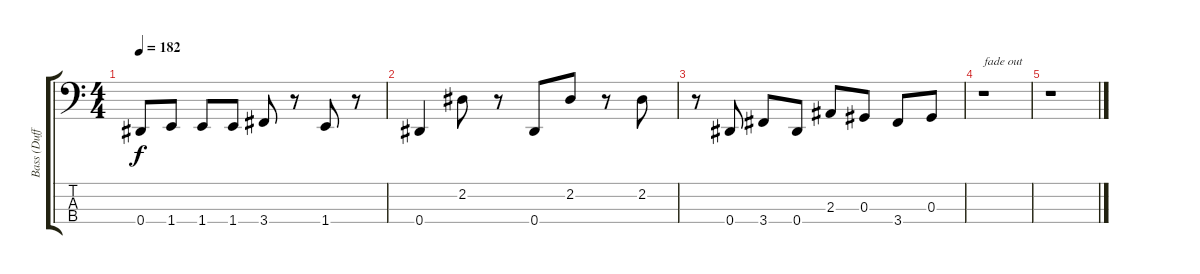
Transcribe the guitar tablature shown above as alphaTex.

\track ("Bass (Duff)" "Bass (Duff") {instrument electricbasspick}
\staff {score tabs}
\tuning (Gb2 Db2 Ab1 Eb1) {hide}
\ts (4 4)
\tempo 182
\clef f4
\ks c
0.4.8{dy f} 1.4.8 1.4.8 1.4.8 3.4.8 r.8 1.4.8 r.8 |
0.4.4{volume 0} 2.2.8 r.8 0.4.8 2.2.8 r.8 2.2.8 |
r.8 0.4.8 3.4.8 0.4.8 2.3.8 0.3.8 3.4.8 0.3.8 |
r.1{txt "fade out"} |
r.1
